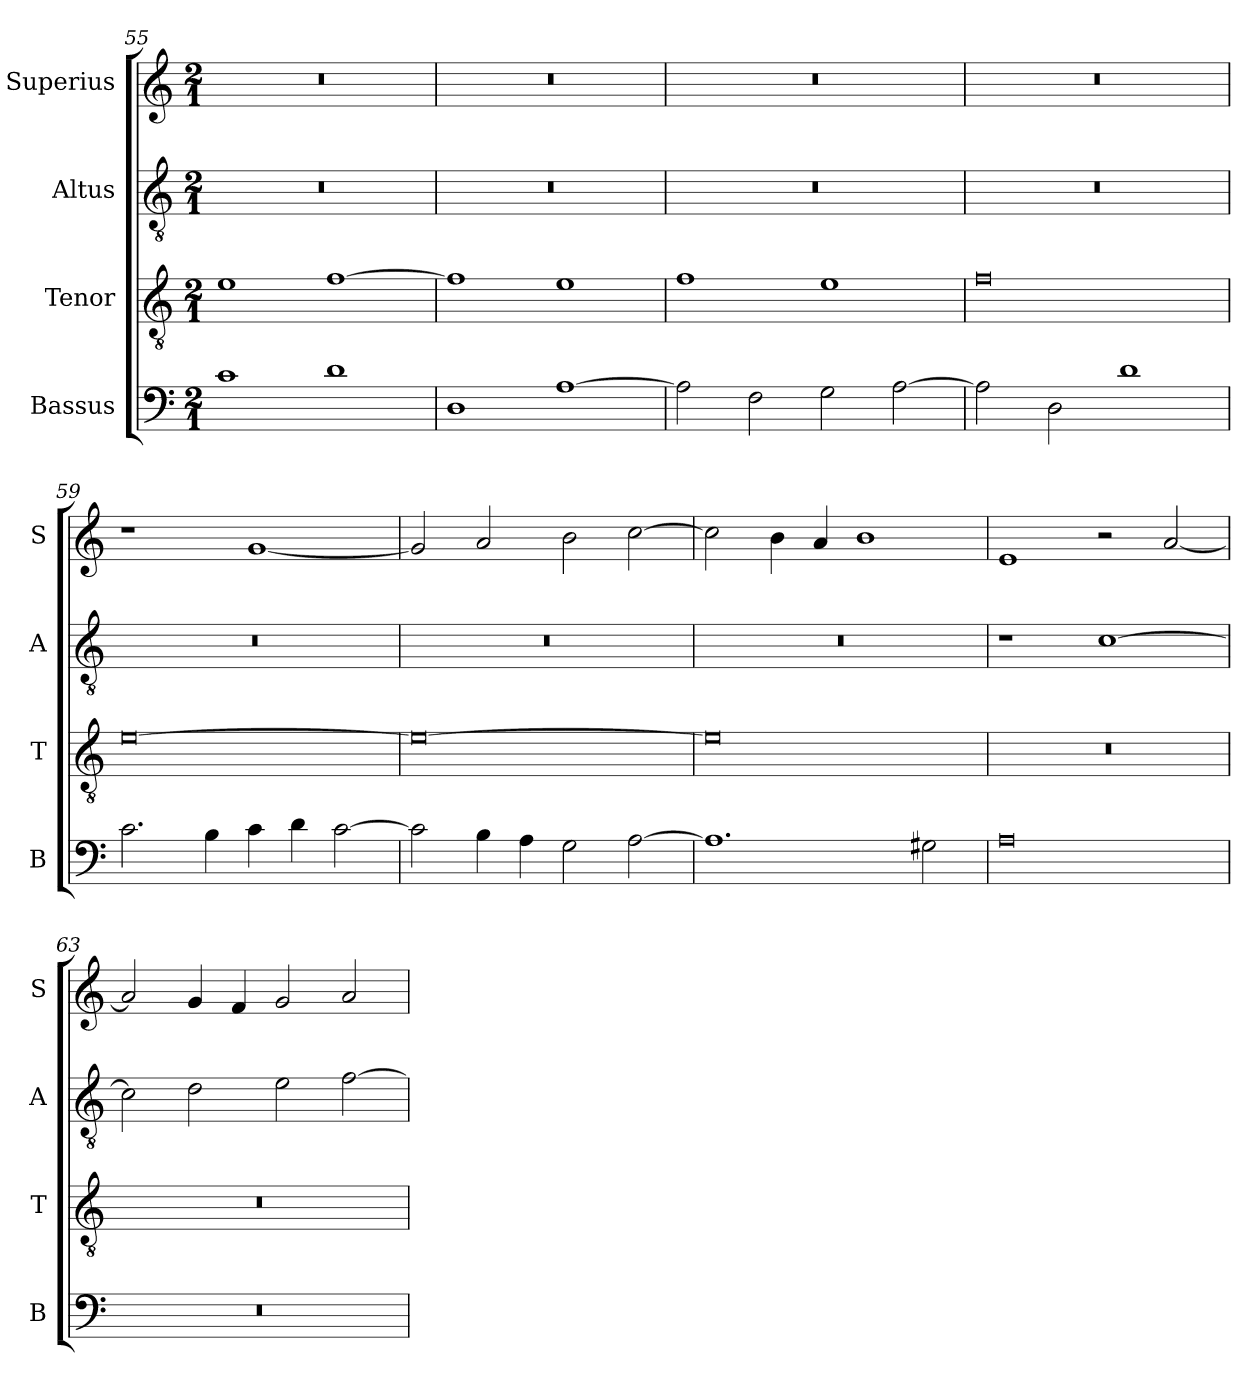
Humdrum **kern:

**kern	**kern	**kern	**kern
*part4	*part3	*part2	*part1
*staff4	*staff3	*staff2	*staff1
*I"Bassus	*I"Tenor	*I"Altus	*I"Superius
*I'B	*I'T	*I'A	*I'S
*clefF4	*clefGv2	*clefGv2	*clefG2
*k[]	*k[]	*k[]	*k[]
*M2/1	*M2/1	*M2/1	*M2/1
=55	=55	=55	=55
1c	1e	0r	0r
1d	[1f	.	.
=56	=56	=56	=56
1D	1f]	0r	0r
[1A	1e	.	.
=57	=57	=57	=57
2A\]	1f	0r	0r
2F\	.	.	.
2G\	1e	.	.
[2A\	.	.	.
=58	=58	=58	=58
2A\]	0f	0r	0r
2D\	.	.	.
1d	.	.	.
=59	=59	=59	=59
2.c\	[0e	0r	1r
4B\	.	.	.
4c\	.	.	[1g
4d\	.	.	.
[2c\	.	.	.
=60	=60	=60	=60
2c\]	0e_	0r	2g/]
4B\	.	.	2a/
4A\	.	.	.
2G\	.	.	2b\
[2A\	.	.	[2cc\
=61	=61	=61	=61
1.A]	0e]	0r	2cc\]
.	.	.	4b\
.	.	.	4a/
.	.	.	1b
2G#X\	.	.	.
=62	=62	=62	=62
0A	0r	1r	1e
.	.	[1c	2r
.	.	.	[2a/
=63	=63	=63	=63
0r	0r	2c\]	2a/]
.	.	2d\	4g/
.	.	.	4f/
.	.	2e\	2g/
.	.	[2f\	2a/
=	=	=	=
*-	*-	*-	*-
